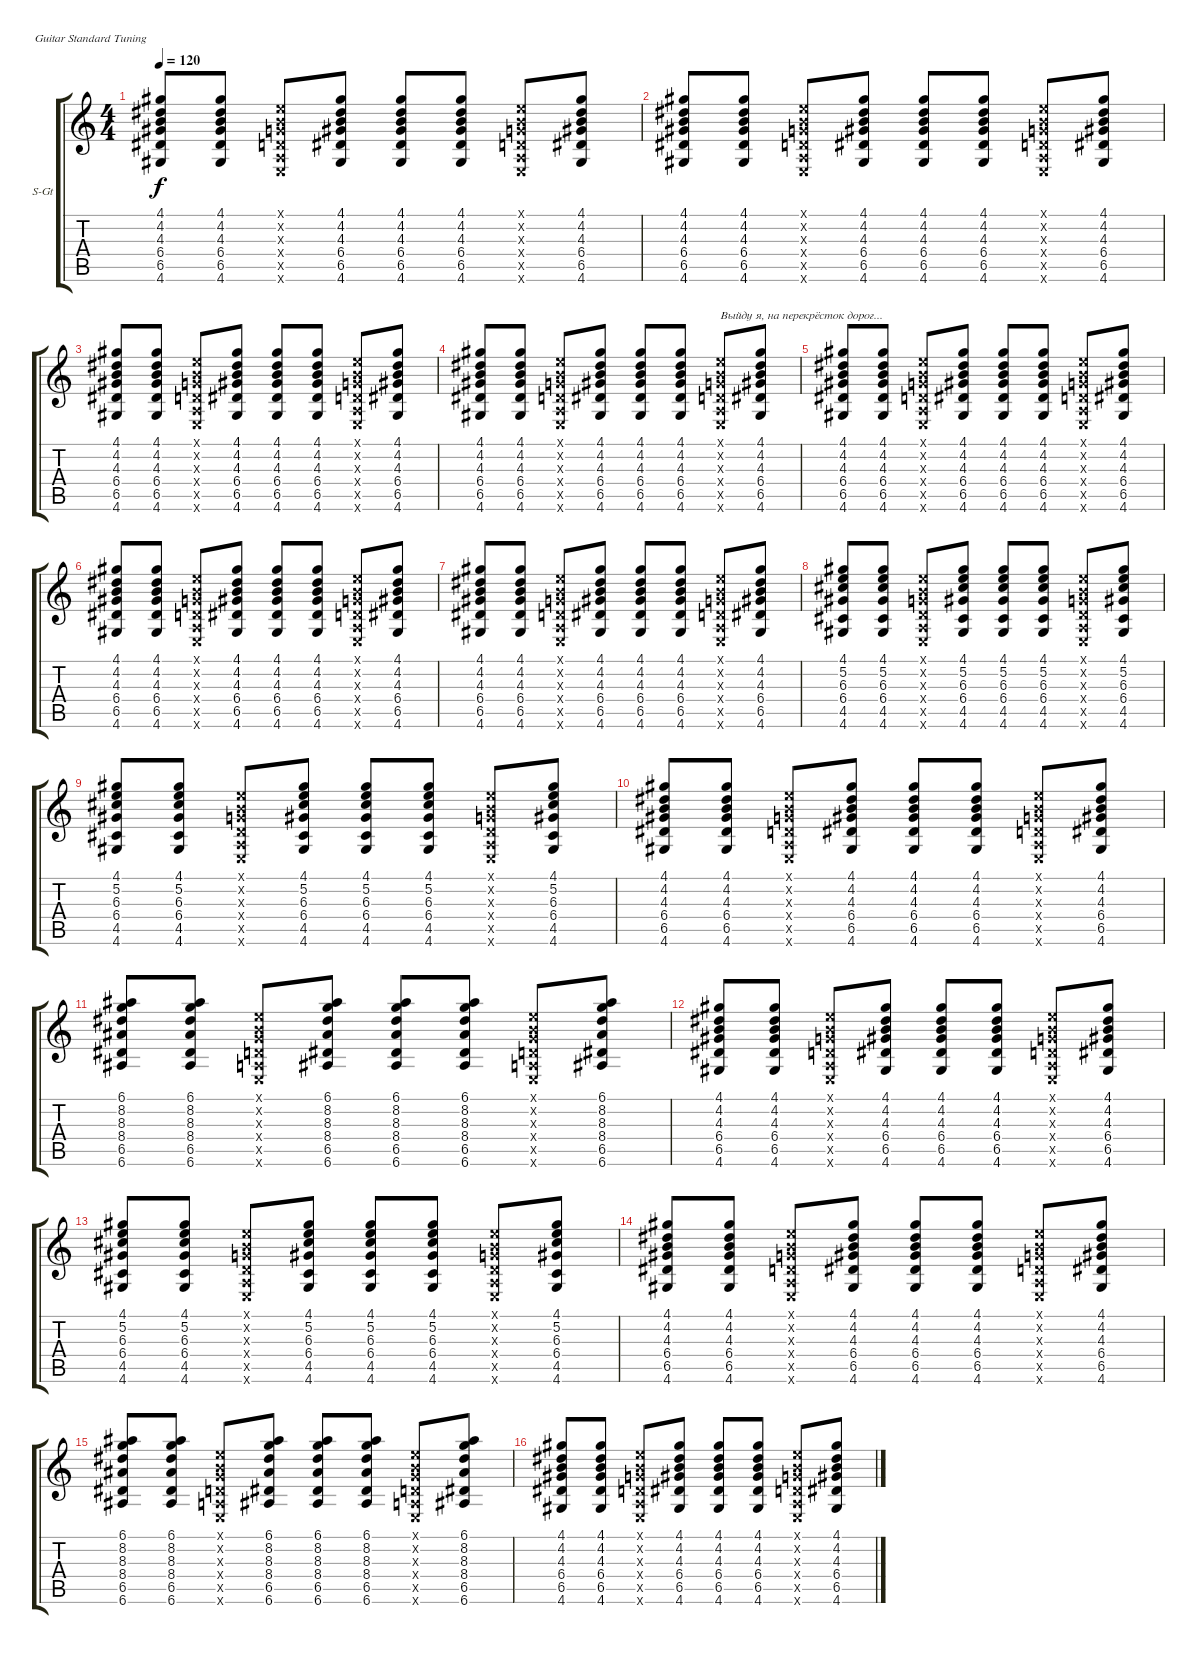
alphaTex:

\defaultSystemsLayout 4
\bracketExtendMode groupsimilarinstruments
\firstSystemTrackNameOrientation horizontal
\otherSystemsTrackNameOrientation horizontal
\track ("Steel Guitar" "S-Gt") {instrument acousticguitarsteel}
\staff {score tabs}
\tuning (E4 B3 G3 D3 A2 E2)
\ts (4 4)
\tempo 120
\clef g2
\ks c
(4.6 6.5 6.4 4.3 4.2 4.1).8{dy f} (4.6 6.5 6.4 4.3 4.1 4.2).8 (0.6{x} 0.4{x} 0.5{x} 0.3{x} 0.1{x} 0.2{x}).8 (4.6 6.5 6.4 4.3 4.2 4.1).8 (4.6 6.5 6.4 4.3 4.2 4.1).8 (4.6 6.5 6.4 4.3 4.2 4.1).8 (0.5{x} 0.6{x} 0.4{x} 0.3{x} 0.2{x} 0.1{x}).8 (4.6 6.5 6.4 4.3 4.2 4.1).8 |
(4.6 6.5 6.4 4.3 4.2 4.1).8 (4.6 6.5 6.4 4.3 4.1 4.2).8 (0.6{x} 0.4{x} 0.5{x} 0.3{x} 0.1{x} 0.2{x}).8 (4.6 6.5 6.4 4.3 4.2 4.1).8 (4.6 6.5 6.4 4.3 4.2 4.1).8 (4.6 6.5 6.4 4.3 4.2 4.1).8 (0.5{x} 0.6{x} 0.4{x} 0.3{x} 0.2{x} 0.1{x}).8 (4.6 6.5 6.4 4.3 4.2 4.1).8 |
(4.6 6.5 6.4 4.3 4.2 4.1).8 (4.6 6.5 6.4 4.3 4.1 4.2).8 (0.6{x} 0.4{x} 0.5{x} 0.3{x} 0.1{x} 0.2{x}).8 (4.6 6.5 6.4 4.3 4.2 4.1).8 (4.6 6.5 6.4 4.3 4.2 4.1).8 (4.6 6.5 6.4 4.3 4.2 4.1).8 (0.5{x} 0.6{x} 0.4{x} 0.3{x} 0.2{x} 0.1{x}).8 (4.6 6.5 6.4 4.3 4.2 4.1).8 |
(4.6 6.5 6.4 4.3 4.2 4.1).8 (4.6 6.5 6.4 4.3 4.1 4.2).8 (0.6{x} 0.4{x} 0.5{x} 0.3{x} 0.1{x} 0.2{x}).8 (4.6 6.5 6.4 4.3 4.2 4.1).8 (4.6 6.5 6.4 4.3 4.2 4.1).8 (4.6 6.5 6.4 4.3 4.2 4.1).8 (0.5{x} 0.6{x} 0.4{x} 0.3{x} 0.2{x} 0.1{x}).8{txt "Выйду я, на перекрёсток дорог..."} (4.6 6.5 6.4 4.3 4.2 4.1).8 |
(4.6 6.5 6.4 4.3 4.2 4.1).8 (4.6 6.5 6.4 4.3 4.1 4.2).8 (0.6{x} 0.4{x} 0.5{x} 0.3{x} 0.1{x} 0.2{x}).8 (4.6 6.5 6.4 4.3 4.2 4.1).8 (4.6 6.5 6.4 4.3 4.2 4.1).8 (4.6 6.5 6.4 4.3 4.2 4.1).8 (0.5{x} 0.6{x} 0.4{x} 0.3{x} 0.2{x} 0.1{x}).8 (4.6 6.5 6.4 4.3 4.2 4.1).8 |
(4.6 6.5 6.4 4.3 4.2 4.1).8 (4.6 6.5 6.4 4.3 4.1 4.2).8 (0.6{x} 0.4{x} 0.5{x} 0.3{x} 0.1{x} 0.2{x}).8 (4.6 6.5 6.4 4.3 4.2 4.1).8 (4.6 6.5 6.4 4.3 4.2 4.1).8 (4.6 6.5 6.4 4.3 4.2 4.1).8 (0.5{x} 0.6{x} 0.4{x} 0.3{x} 0.2{x} 0.1{x}).8 (4.6 6.5 6.4 4.3 4.2 4.1).8 |
(4.6 6.5 6.4 4.3 4.2 4.1).8 (4.6 6.5 6.4 4.3 4.1 4.2).8 (0.6{x} 0.4{x} 0.5{x} 0.3{x} 0.1{x} 0.2{x}).8 (4.6 6.5 6.4 4.3 4.2 4.1).8 (4.6 6.5 6.4 4.3 4.2 4.1).8 (4.6 6.5 6.4 4.3 4.2 4.1).8 (0.5{x} 0.6{x} 0.4{x} 0.3{x} 0.2{x} 0.1{x}).8 (4.6 6.5 6.4 4.3 4.2 4.1).8 |
(4.6 4.5 6.4 6.3 5.2 4.1).8 (4.6 4.5 6.4 6.3 5.2 4.1).8 (0.2{x} 0.3{x} 0.4{x} 0.5{x} 0.6{x} 0.1{x}).8 (4.6 4.5 6.4 6.3 5.2 4.1).8 (4.6 4.5 6.4 6.3 5.2 4.1).8 (4.6 4.5 6.4 6.3 5.2 4.1).8 (0.6{x} 0.5{x} 0.4{x} 0.3{x} 0.2{x} 0.1{x}).8 (4.6 4.5 6.4 6.3 5.2 4.1).8 |
(4.6 4.5 6.4 6.3 5.2 4.1).8 (4.6 4.5 6.4 6.3 5.2 4.1).8 (0.2{x} 0.3{x} 0.4{x} 0.5{x} 0.6{x} 0.1{x}).8 (4.6 4.5 6.4 6.3 5.2 4.1).8 (4.6 4.5 6.4 6.3 5.2 4.1).8 (4.6 4.5 6.4 6.3 5.2 4.1).8 (0.6{x} 0.5{x} 0.4{x} 0.3{x} 0.2{x} 0.1{x}).8 (4.6 4.5 6.4 6.3 5.2 4.1).8 |
(4.6 6.5 6.4 4.3 4.2 4.1).8 (4.6 6.5 6.4 4.3 4.1 4.2).8 (0.6{x} 0.4{x} 0.5{x} 0.3{x} 0.1{x} 0.2{x}).8 (4.6 6.5 6.4 4.3 4.2 4.1).8 (4.6 6.5 6.4 4.3 4.2 4.1).8 (4.6 6.5 6.4 4.3 4.2 4.1).8 (0.5{x} 0.6{x} 0.4{x} 0.3{x} 0.2{x} 0.1{x}).8 (4.6 6.5 6.4 4.3 4.2 4.1).8 |
(6.6 6.5 8.4 8.2 8.3 6.1).8 (6.6 6.5 8.4 8.2 8.3 6.1).8 (0.3{x} 0.1{x} 0.2{x} 0.4{x} 0.5{x} 0.6{x}).8 (6.6 6.5 8.4 8.2 8.3 6.1).8 (6.6 6.5 8.4 8.2 8.3 6.1).8 (6.6 6.5 8.4 8.2 8.3 6.1).8 (0.3{x} 0.4{x} 0.6{x} 0.5{x} 0.1{x} 0.2{x}).8 (6.6 6.5 8.4 8.2 8.3 6.1).8 |
(4.6 6.5 6.4 4.3 4.2 4.1).8 (4.6 6.5 6.4 4.3 4.1 4.2).8 (0.6{x} 0.4{x} 0.5{x} 0.3{x} 0.1{x} 0.2{x}).8 (4.6 6.5 6.4 4.3 4.2 4.1).8 (4.6 6.5 6.4 4.3 4.2 4.1).8 (4.6 6.5 6.4 4.3 4.2 4.1).8 (0.5{x} 0.6{x} 0.4{x} 0.3{x} 0.2{x} 0.1{x}).8 (4.6 6.5 6.4 4.3 4.2 4.1).8 |
(4.6 4.5 6.4 6.3 5.2 4.1).8 (4.6 4.5 6.4 6.3 5.2 4.1).8 (0.2{x} 0.3{x} 0.4{x} 0.5{x} 0.6{x} 0.1{x}).8 (4.6 4.5 6.4 6.3 5.2 4.1).8 (4.6 4.5 6.4 6.3 5.2 4.1).8 (4.6 4.5 6.4 6.3 5.2 4.1).8 (0.6{x} 0.5{x} 0.4{x} 0.3{x} 0.2{x} 0.1{x}).8 (4.6 4.5 6.4 6.3 5.2 4.1).8 |
(4.6 6.5 6.4 4.3 4.2 4.1).8 (4.6 6.5 6.4 4.3 4.1 4.2).8 (0.6{x} 0.4{x} 0.5{x} 0.3{x} 0.1{x} 0.2{x}).8 (4.6 6.5 6.4 4.3 4.2 4.1).8 (4.6 6.5 6.4 4.3 4.2 4.1).8 (4.6 6.5 6.4 4.3 4.2 4.1).8 (0.5{x} 0.6{x} 0.4{x} 0.3{x} 0.2{x} 0.1{x}).8 (4.6 6.5 6.4 4.3 4.2 4.1).8 |
(6.6 6.5 8.4 8.2 8.3 6.1).8 (6.6 6.5 8.4 8.2 8.3 6.1).8 (0.3{x} 0.1{x} 0.2{x} 0.4{x} 0.5{x} 0.6{x}).8 (6.6 6.5 8.4 8.2 8.3 6.1).8 (6.6 6.5 8.4 8.2 8.3 6.1).8 (6.6 6.5 8.4 8.2 8.3 6.1).8 (0.3{x} 0.4{x} 0.6{x} 0.5{x} 0.1{x} 0.2{x}).8 (6.6 6.5 8.4 8.2 8.3 6.1).8 |
(4.6 6.5 6.4 4.3 4.2 4.1).8 (4.6 6.5 6.4 4.3 4.1 4.2).8 (0.6{x} 0.4{x} 0.5{x} 0.3{x} 0.1{x} 0.2{x}).8 (4.6 6.5 6.4 4.3 4.2 4.1).8 (4.6 6.5 6.4 4.3 4.2 4.1).8 (4.6 6.5 6.4 4.3 4.2 4.1).8 (0.5{x} 0.6{x} 0.4{x} 0.3{x} 0.2{x} 0.1{x}).8 (4.6 6.5 6.4 4.3 4.2 4.1).8
